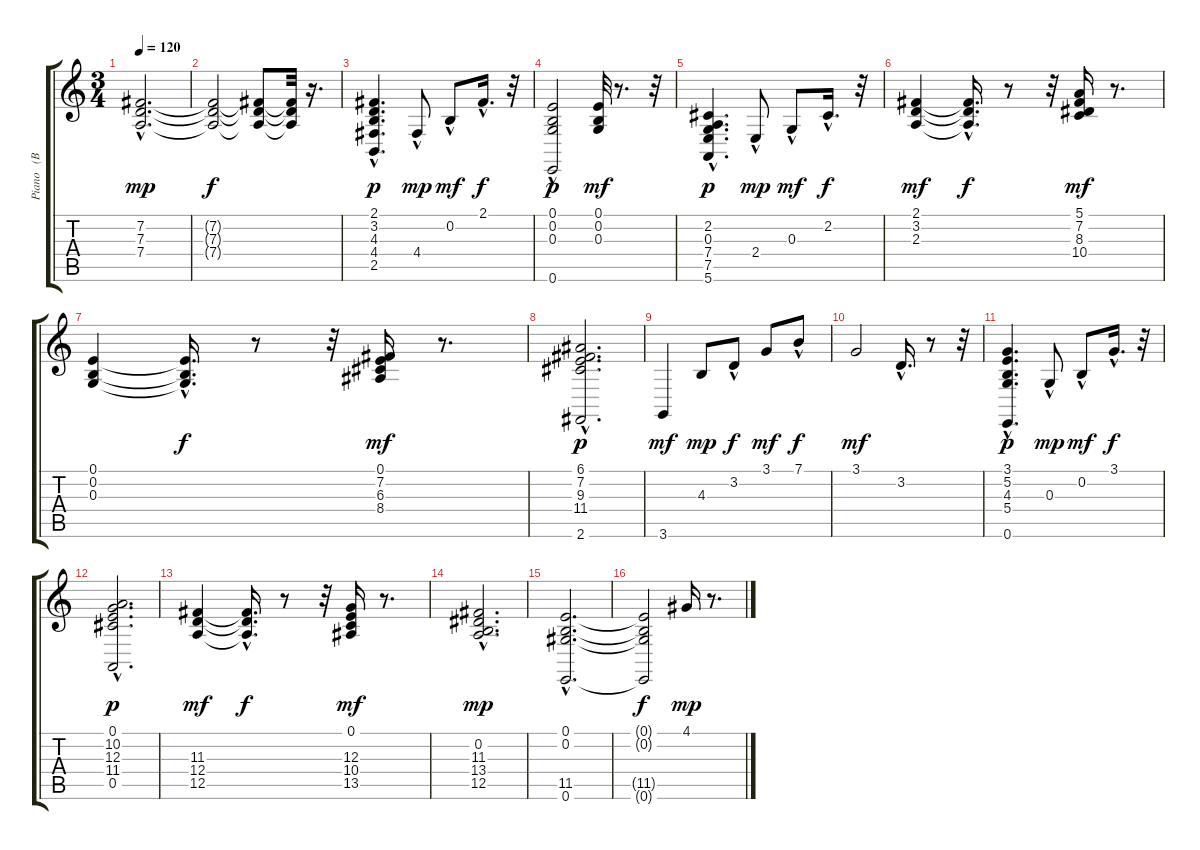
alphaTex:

\track ("Piano   (BB)" "Piano   (B") {instrument electricpiano1}
\staff {score tabs}
\tuning (E4 B3 G3 D3 A2 E2) {hide}
\ts (3 4)
\tempo 120
\clef g2
\ks c
(7.2{hac} 7.3{hac} 7.4{hac}).2{d dy mp} |
(7.2{t} 7.3{t} 7.4{t}).2{dy f} (7.2{t} 7.3{t} 7.4{t}).8 (7.2{t} 7.3{t} 7.4{t}).32 r.16{d} |
(2.1{hac} 3.2 4.3 4.4 2.5).4{d dy p} 4.4{hac}.8{dy mp} 0.2{hac}.8{dy mf} 2.1{hac}.16{d dy f} r.32 |
(0.1{hac} 0.2{hac} 0.3{hac} 0.6).2{dy p} (0.1 0.2 0.3).32{dy mf} r.8{d} r.32 |
(2.2{hac} 0.3 7.4 7.5 5.6).4{d dy p} 2.4{hac}.8{dy mp} 0.3{hac}.8{dy mf} 2.2{hac}.16{d dy f} r.32 |
(2.1 3.2 2.3).4{dy mf} (2.1{hac t} 3.2{hac t} 2.3{hac t}).16{d dy f} r.8 r.32 (5.1 7.2 8.3 10.4).16{dy mf} r.8{d} |
(0.1 0.2 0.3).4 (0.1{hac t} 0.2{hac t} 0.3{hac t}).16{d dy f} r.8 r.32 (0.1 7.2 6.3 8.4).16{dy mf} r.8{d} |
(6.1{hac} 7.2{hac} 9.3{hac} 11.4{hac} 2.6{hac}).2{d dy p} |
3.6.4{dy mf} 4.3.8{dy mp} 3.2{hac}.8{dy f} 3.1.8{dy mf} 7.1{hac}.8{dy f} |
3.1.2{dy mf} 3.2{hac}.16{d} r.8 r.32 |
(3.1{hac} 5.2 4.3 5.4 0.6).4{d dy p} 0.3{hac}.8{dy mp} 0.2{hac}.8{dy mf} 3.1{hac}.16{d dy f} r.32 |
(0.1{hac} 10.2{hac} 12.3{hac} 11.4{hac} 0.5{hac}).2{d dy p} |
(11.3 12.4 12.5).4{dy mf} (11.3{hac t} 12.4{hac t} 12.5{hac t}).16{d dy f} r.8 r.32 (0.1 12.3 10.4 13.5).16{dy mf} r.8{d} |
(0.2{hac} 11.3{hac} 13.4{hac} 12.5{hac}).2{d dy mp} |
(0.1{hac} 0.2{hac} 11.5{hac} 0.6{hac}).2{d} |
(0.1{t} 0.2{t} 11.5{t} 0.6{t}).2{dy f} 4.1.16{dy mp} r.8{d}
